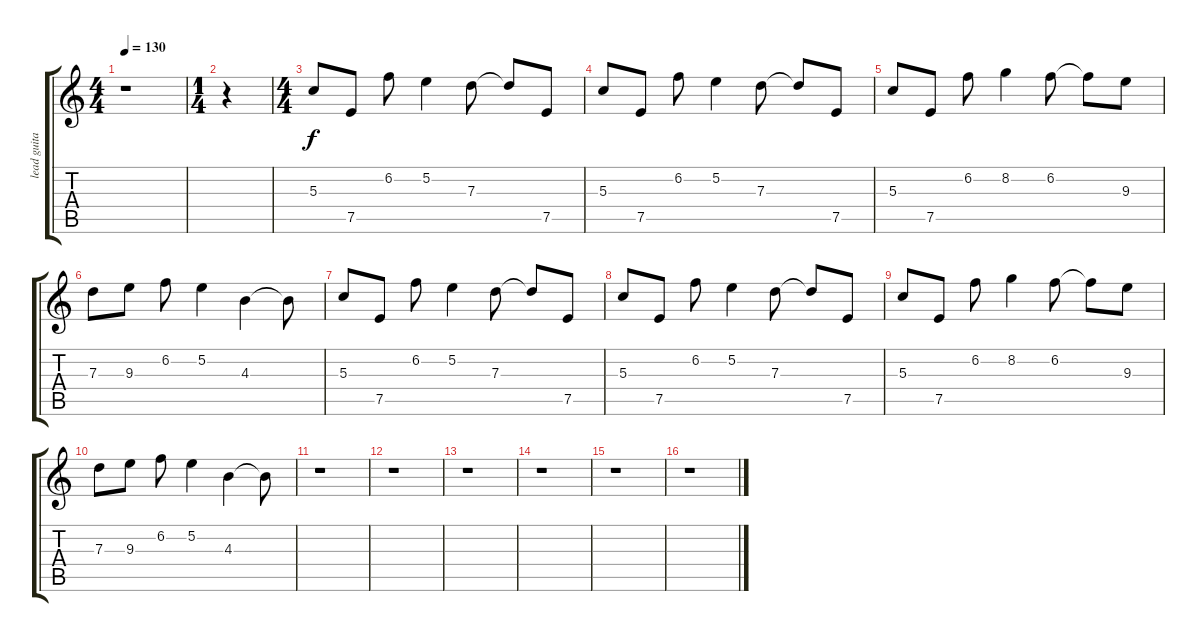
\track ("lead guitar" "lead guita") {instrument distortionguitar}
\staff {score tabs}
\tuning (E4 B3 G3 D3 A2 E2) {hide}
\ts (4 4)
\tempo 130
\clef g2
\ks c
r.1{dy f instrument distortionguitar} |
\ts (1 4)
r.4 |
\ts (4 4)
5.3.8{balance 0} 7.5.8 6.2.8 5.2.4 7.3.8 7.3{t}.8 7.5.8 |
5.3.8 7.5.8 6.2.8 5.2.4 7.3.8 7.3{t}.8 7.5.8 |
5.3.8 7.5.8 6.2.8 8.2.4 6.2.8 6.2{t}.8 9.3.8 |
7.3.8 9.3.8 6.2.8 5.2.4 4.3.4 4.3{t}.8 |
5.3.8 7.5.8 6.2.8 5.2.4 7.3.8 7.3{t}.8 7.5.8 |
5.3.8 7.5.8 6.2.8 5.2.4 7.3.8 7.3{t}.8 7.5.8 |
5.3.8 7.5.8 6.2.8 8.2.4 6.2.8 6.2{t}.8 9.3.8 |
7.3.8 9.3.8 6.2.8 5.2.4 4.3.4 4.3{t}.8 |
r.1 |
r.1 |
r.1 |
r.1 |
r.1 |
r.1
